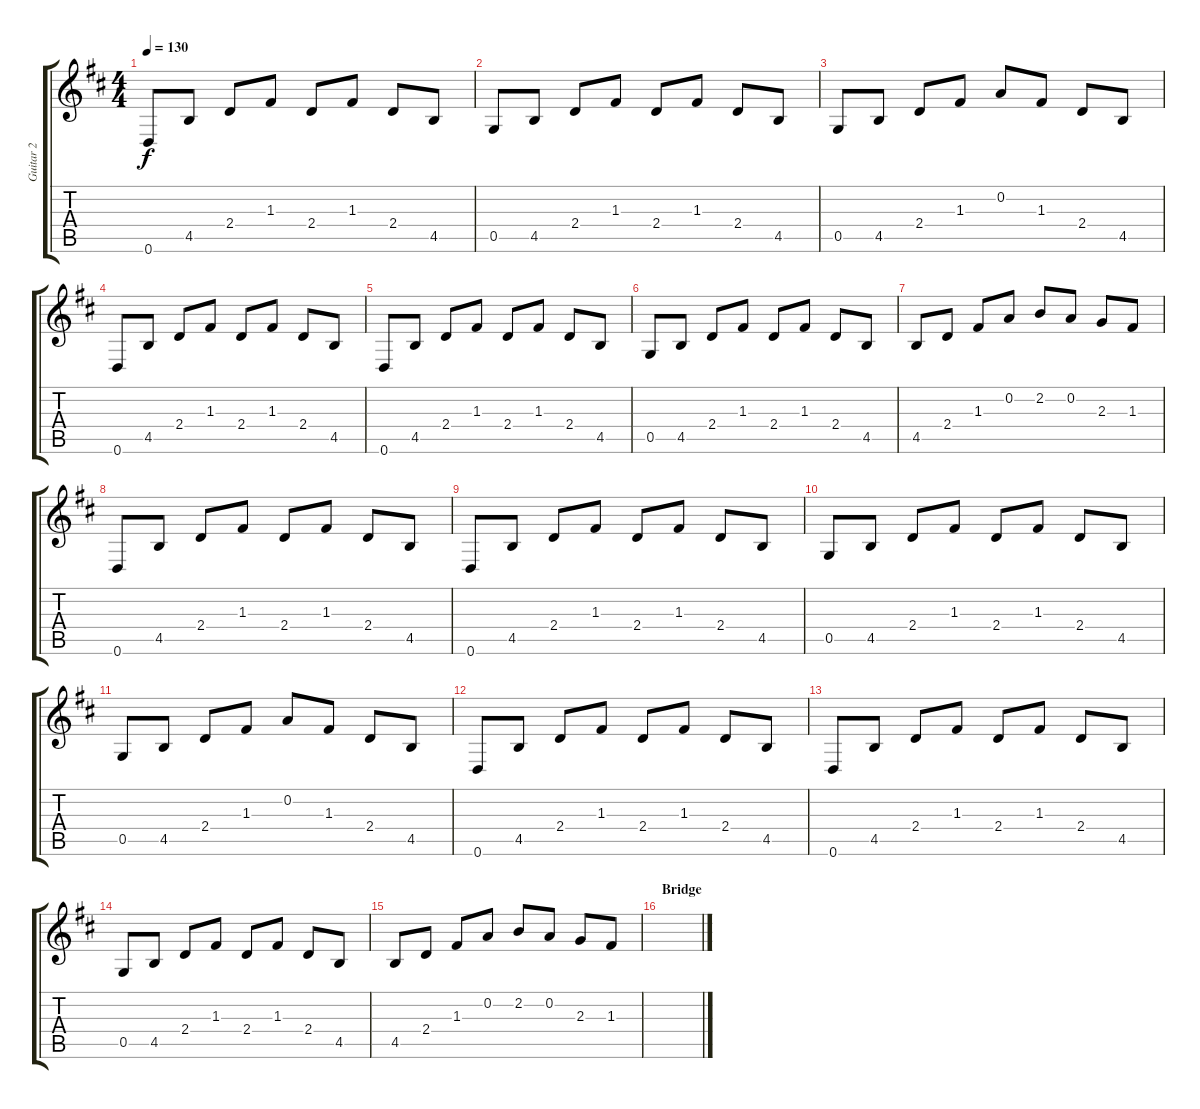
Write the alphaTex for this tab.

\track ("Guitar 2" "Guitar 2") {instrument electricguitarclean}
\staff {score tabs}
\tuning (D4 A3 F3 C3 G2 D2) {hide}
\ts (4 4)
\tempo 130
\clef g2
\ks d
0.6.8{dy f} 4.5.8 2.4.8 1.3.8 2.4.8 1.3.8 2.4.8 4.5.8 |
0.5.8 4.5.8 2.4.8 1.3.8 2.4.8 1.3.8 2.4.8 4.5.8 |
0.5.8 4.5.8 2.4.8 1.3.8 0.2.8 1.3.8 2.4.8 4.5.8 |
0.6.8 4.5.8 2.4.8 1.3.8 2.4.8 1.3.8 2.4.8 4.5.8 |
0.6.8 4.5.8 2.4.8 1.3.8 2.4.8 1.3.8 2.4.8 4.5.8 |
0.5.8 4.5.8 2.4.8 1.3.8 2.4.8 1.3.8 2.4.8 4.5.8 |
4.5.8 2.4.8 1.3.8 0.2.8 2.2.8 0.2.8 2.3.8 1.3.8 |
0.6.8 4.5.8 2.4.8 1.3.8 2.4.8 1.3.8 2.4.8 4.5.8 |
0.6.8 4.5.8 2.4.8 1.3.8 2.4.8 1.3.8 2.4.8 4.5.8 |
0.5.8 4.5.8 2.4.8 1.3.8 2.4.8 1.3.8 2.4.8 4.5.8 |
0.5.8 4.5.8 2.4.8 1.3.8 0.2.8 1.3.8 2.4.8 4.5.8 |
0.6.8 4.5.8 2.4.8 1.3.8 2.4.8 1.3.8 2.4.8 4.5.8 |
0.6.8 4.5.8 2.4.8 1.3.8 2.4.8 1.3.8 2.4.8 4.5.8 |
0.5.8 4.5.8 2.4.8 1.3.8 2.4.8 1.3.8 2.4.8 4.5.8 |
4.5.8 2.4.8 1.3.8 0.2.8 2.2.8 0.2.8 2.3.8 1.3.8 |
\section ("" "Bridge")
